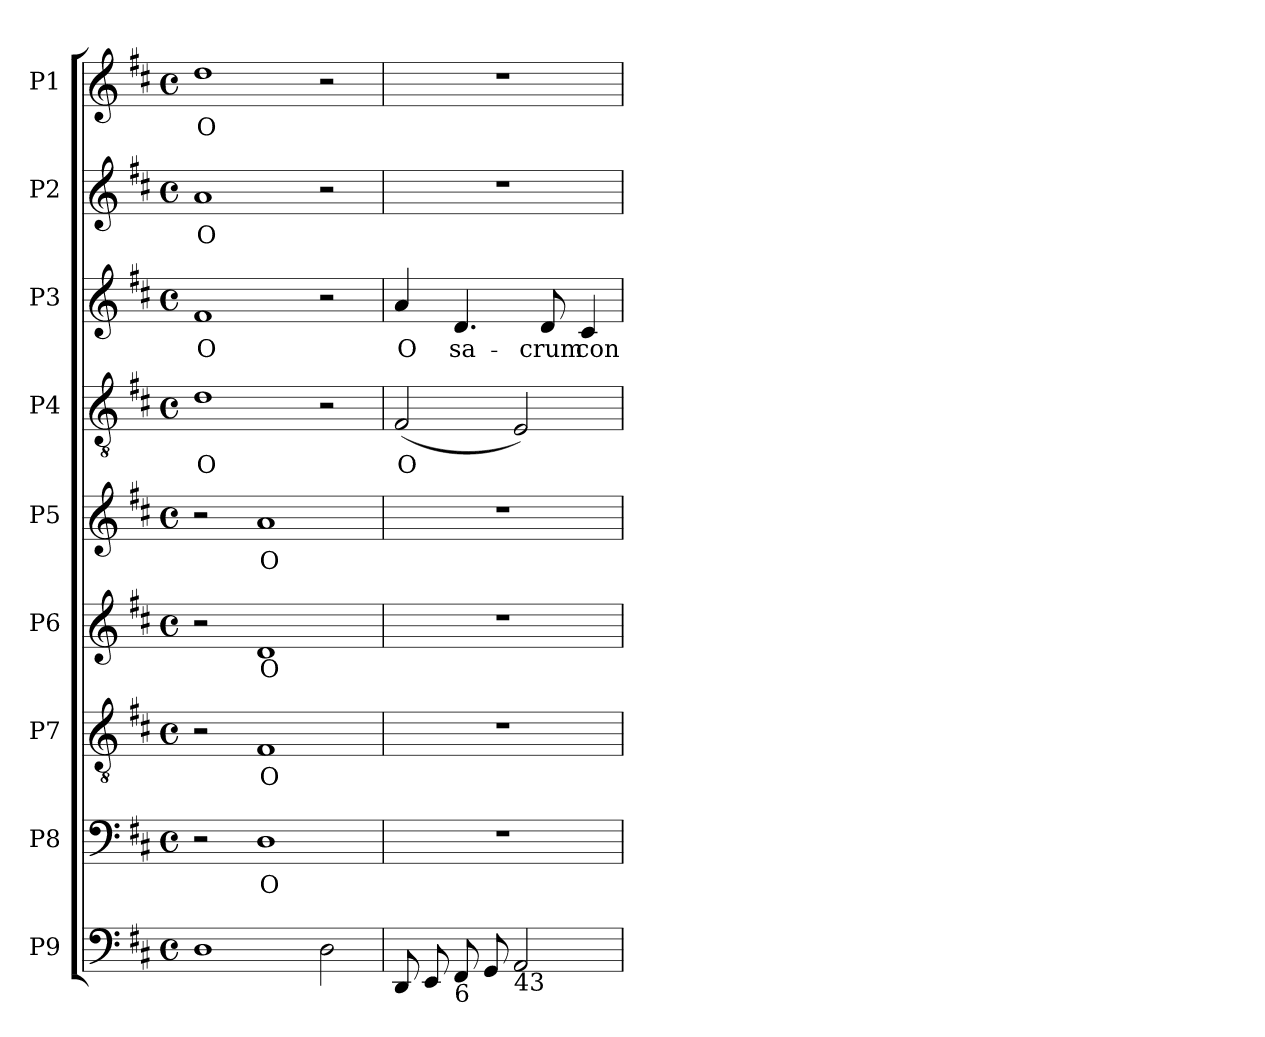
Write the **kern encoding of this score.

**kern	**kern	**text	**kern	**text	**kern	**text	**kern	**text	**kern	**text	**kern	**text	**kern	**text	**kern	**text
*part9	*part8	*part8	*part7	*part7	*part6	*part6	*part5	*part5	*part4	*part4	*part3	*part3	*part2	*part2	*part1	*part1
*staff9	*staff8	*staff8	*staff7	*staff7	*staff6	*staff6	*staff5	*staff5	*staff4	*staff4	*staff3	*staff3	*staff2	*staff2	*staff1	*staff1
*I"P9	*I"P8	*	*I"P7	*	*I"P6	*	*I"P5	*	*I"P4	*	*I"P3	*	*I"P2	*	*I"P1	*
!!LO:PB:g=z
*clefF4	*clefF4	*	*clefGv2	*	*clefG2	*	*clefG2	*	*clefGv2	*	*clefG2	*	*clefG2	*	*clefG2	*
*	*	*	*ITrd7c12	*	*	*	*	*	*ITrd7c12	*	*	*	*	*	*	*
*k[f#c#]	*k[f#c#]	*	*k[f#c#]	*	*k[f#c#]	*	*k[f#c#]	*	*k[f#c#]	*	*k[f#c#]	*	*k[f#c#]	*	*k[f#c#]	*
*D:	*D:	*	*D:	*	*D:	*	*D:	*	*D:	*	*D:	*	*D:	*	*D:	*
*M4/4	*M4/4	*	*M4/4	*	*M4/4	*	*M4/4	*	*M4/4	*	*M4/4	*	*M4/4	*	*M4/4	*
*met(c)	*met(c)	*	*met(c)	*	*met(c)	*	*met(c)	*	*met(c)	*	*met(c)	*	*met(c)	*	*met(c)	*
=1	=1	=1	=1	=1	=1	=1	=1	=1	=1	=1	=1	=1	=1	=1	=1	=1
!	!	!	!	!	!	!	!	!	!	!LO:LY:b:color=#000000	!	!	!	!	!	!
!	!	!	!	!	!	!	!	!	!	!	!	!LO:LY:b:color=#000000	!	!	!	!
!	!	!	!	!	!	!	!	!	!	!	!	!	!	!LO:LY:b:color=#000000	!	!
!	!	!	!	!	!	!	!	!	!	!	!	!	!	!	!	!LO:LY:b:color=#000000
1Di	2r	.	2r	.	2r	.	2r	.	1Di	O	1f#i	O	1ai	O	1ddi	O
!	!	!LO:LY:b:color=#000000	!	!	!	!	!	!	!	!	!	!	!	!	!	!
!	!	!	!	!LO:LY:b:color=#000000	!	!	!	!	!	!	!	!	!	!	!	!
!	!	!	!	!	!	!LO:LY:b:color=#000000	!	!	!	!	!	!	!	!	!	!
!	!	!	!	!	!	!	!	!LO:LY:b:color=#000000	!	!	!	!	!	!	!	!
.	1Di	O	1FF#i	O	1di	O	1ai	O	.	.	.	.	.	.	.	.
2Di\	.	.	.	.	.	.	.	.	2r	.	2r	.	2r	.	2r	.
=2	=2	=2	=2	=2	=2	=2	=2	=2	=2	=2	=2	=2	=2	=2	=2	=2
!	!	!	!	!	!	!	!	!	!	!LO:LY:b:color=#000000	!	!	!	!	!	!
!	!	!	!	!	!	!	!	!	!	!	!	!LO:LY:b:color=#000000	!	!	!	!
8DDi/	1r	.	1r	.	1r	.	1r	.	(2FF#i/	O	4ai/	O	1r	.	1r	.
8EEi/	.	.	.	.	.	.	.	.	.	.	.	.	.	.	.	.
!LO:TX:b:t=6	!	!	!	!	!	!	!	!	!	!	!	!	!	!	!	!
!	!	!	!	!	!	!	!	!	!	!	!	!LO:LY:b:color=#000000	!	!	!	!
8FF#i/	.	.	.	.	.	.	.	.	.	.	4.di/	sa-	.	.	.	.
8GGi/	.	.	.	.	.	.	.	.	.	.	.	.	.	.	.	.
!LO:TX:b:t=43	!	!	!	!	!	!	!	!	!	!	!	!	!	!	!	!
2AAi/	.	.	.	.	.	.	.	.	2EEi/)	.	.	.	.	.	.	.
!	!	!	!	!	!	!	!	!	!	!	!	!LO:LY:b:color=#000000	!	!	!	!
.	.	.	.	.	.	.	.	.	.	.	8di/	-crum	.	.	.	.
!	!	!	!	!	!	!	!	!	!	!	!	!LO:LY:b:color=#000000	!	!	!	!
.	.	.	.	.	.	.	.	.	.	.	4c#i/	con-	.	.	.	.
=	=	=	=	=	=	=	=	=	=	=	=	=	=	=	=	=
*-	*-	*-	*-	*-	*-	*-	*-	*-	*-	*-	*-	*-	*-	*-	*-	*-
